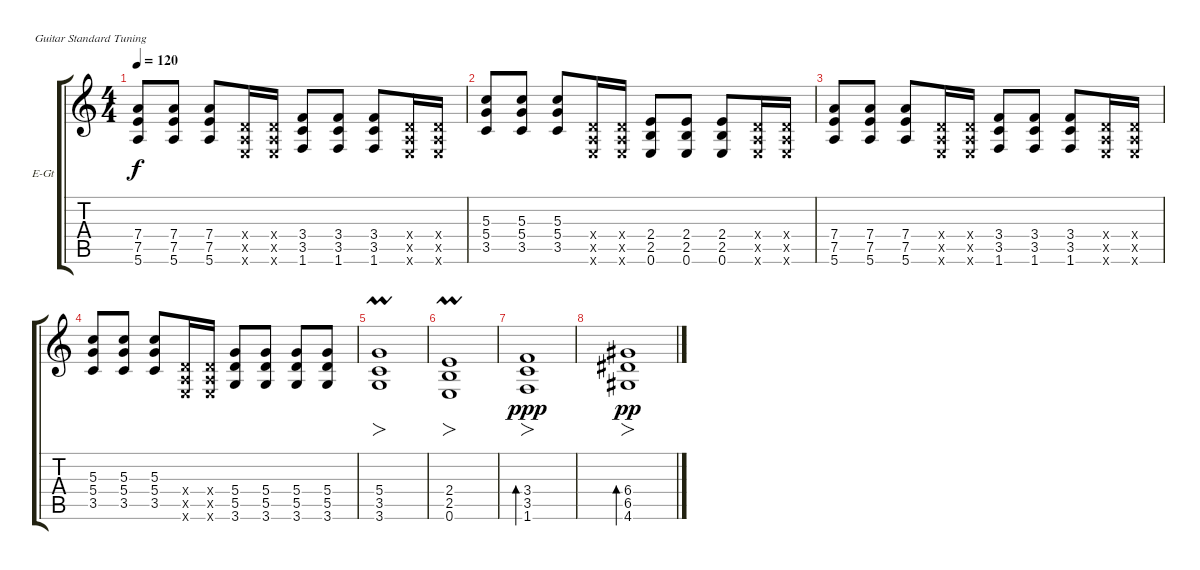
\bracketExtendMode groupsimilarinstruments
\firstSystemTrackNameOrientation horizontal
\otherSystemsTrackNameOrientation horizontal
\track ("Egor Letov" "E-Gt") {instrument distortionguitar}
\staff {score tabs}
\tuning (E4 B3 G3 D3 A2 E2)
\ts (4 4)
\tempo 120
\clef g2
\ks c
(7.4 7.5 5.6).8{dy f} (7.4 7.5 5.6).8 (7.4 7.5 5.6).8 (0.4{x} 0.5{x} 0.6{x}).16 (0.4{x} 0.5{x} 0.6{x}).16 (3.4 3.5 1.6).8 (3.4 3.5 1.6).8 (3.4 3.5 1.6).8 (0.4{x} 0.5{x} 0.6{x}).16 (0.4{x} 0.5{x} 0.6{x}).16 |
(5.3 5.4 3.5).8 (5.3 5.4 3.5).8 (5.3 5.4 3.5).8 (0.4{x} 0.5{x} 0.6{x}).16 (0.4{x} 0.5{x} 0.6{x}).16 (2.4 2.5 0.6).8 (2.4 2.5 0.6).8 (2.4 2.5 0.6).8 (0.4{x} 0.5{x} 0.6{x}).16 (0.4{x} 0.5{x} 0.6{x}).16 |
(7.4 7.5 5.6).8 (7.4 7.5 5.6).8 (7.4 7.5 5.6).8 (0.4{x} 0.5{x} 0.6{x}).16 (0.4{x} 0.5{x} 0.6{x}).16 (3.4 3.5 1.6).8 (3.4 3.5 1.6).8 (3.4 3.5 1.6).8 (0.4{x} 0.5{x} 0.6{x}).16 (0.4{x} 0.5{x} 0.6{x}).16 |
(5.3 5.4 3.5).8 (5.3 5.4 3.5).8 (5.3 5.4 3.5).8 (0.4{x} 0.5{x} 0.6{x}).16 (0.4{x} 0.5{x} 0.6{x}).16 (5.4 5.5 3.6).8 (5.4 5.5 3.6).8 (5.4 5.5 3.6).8 (5.4 5.5 3.6).8 |
(3.6 3.5{umordent} 5.4).1{fo} |
(0.6 2.5{umordent} 2.4).1{fo} |
(3.4 3.5 1.6).1{fo bd 30 dy ppp} |
(6.4 6.5 4.6).1{fo bd 30 dy pp}
